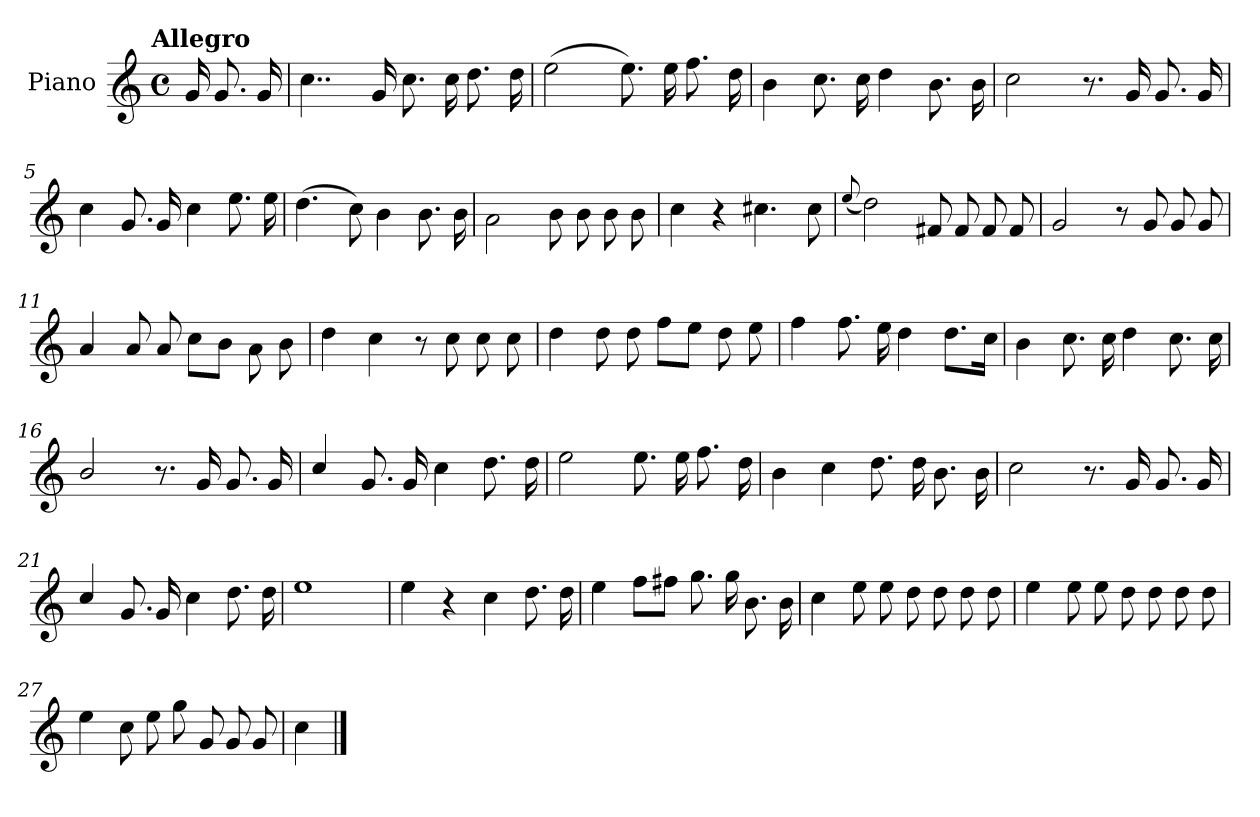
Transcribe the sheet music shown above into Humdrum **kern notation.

**kern
*part1
*staff1
*I"Piano
*I'Pno.
*clefG2
*k[]
!!LO:TX:omd:t=Allegro
*M4/4
*met(c)
*MM144
=
16g/
8.g/
16g/
=1
4..cc\
16g/
8.cc\
16cc\
8.dd\
16dd\
=2
(>2ee\
8.ee\)
16ee\
8.ff\
16dd\
!!LO:LB:g=z
=3
4b\
8.cc\
16cc\
4dd\
8.b\
16b\
=4
2cc\
8.r
16g/
8.g/
16g/
=5
4cc\
8.g/
16g/
4cc\
8.ee\
16ee\
=6
(>4.dd\
8cc\)
4b\
8.b\
16b\
!!LO:LB:g=z
=7
2a\
8b\
8b\
8b\
8b\
=8
4cc\
4r
4.cc#X\
8cc#\
=9
(<8qqee/
2dd\)
8f#X/
8f#/
8f#/
8f#/
=10
2g/
8r
8g/
8g/
8g/
=11
4a/
8a/
8a/
8cc\L
8b\J
8a\
8b\
!!LO:LB:g=z
=12
4dd\
4cc\
8r
8cc\
8cc\
8cc\
=13
4dd\
8dd\
8dd\
8ff\L
8ee\J
8dd\
8ee\
=14
4ff\
8.ff\
16ee\
4dd\
8.dd\L
16cc\Jk
=15
4b\
8.cc\
16cc\
4dd\
8.cc\
16cc\
!!LO:LB:g=z
=16
2b/
8.r
16g/
8.g/
16g/
=17
4cc/
8.g/
16g/
4cc\
8.dd\
16dd\
=18
2ee\
8.ee\
16ee\
8.ff\
16dd\
=19
4b\
4cc\
8.dd\
16dd\
8.b\
16b\
!!LO:LB:g=z
=20
2cc\
8.r
16g/
8.g/
16g/
=21
4cc/
8.g/
16g/
4cc\
8.dd\
16dd\
=22
1ee
=23
4ee\
4r
4cc\
8.dd\
16dd\
=24
4ee\
8ff\L
8ff#X\J
8.gg\
16gg\
8.b\
16b\
!!LO:LB:g=z
=25
4cc\
8ee\
8ee\
8dd\
8dd\
8dd\
8dd\
=26
4ee\
8ee\
8ee\
8dd\
8dd\
8dd\
8dd\
=27
4ee\
8cc\
8ee\
8gg\
8g/
8g/
8g/
=28
4cc\
==
*-
